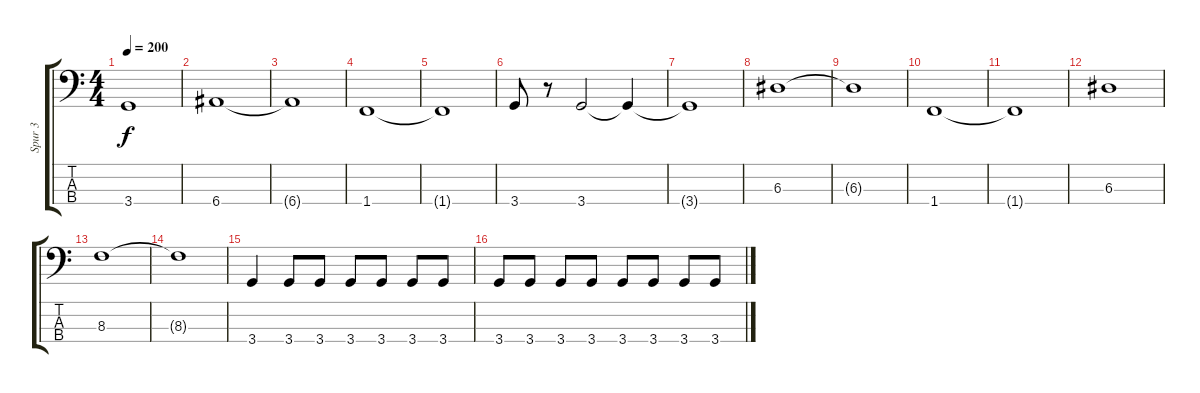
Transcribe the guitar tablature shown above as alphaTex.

\track ("Spur 3" "Spur 3") {instrument electricbasspick}
\staff {score tabs}
\tuning (G2 D2 A1 E1) {hide}
\ts (4 4)
\tempo 200
\clef f4
\ks c
3.4{t}.1{dy f} |
6.4.1 |
6.4{t}.1 |
1.4.1 |
1.4{t}.1 |
3.4.8 r.8 3.4.2 3.4{t}.4 |
3.4{t}.1 |
6.3.1 |
6.3{t}.1 |
1.4.1 |
1.4{t}.1 |
6.3.1 |
8.3.1 |
8.3{t}.1 |
3.4.4 3.4.8 3.4.8 3.4.8 3.4.8 3.4.8 3.4.8 |
3.4.8 3.4.8 3.4.8 3.4.8 3.4.8 3.4.8 3.4.8 3.4.8
